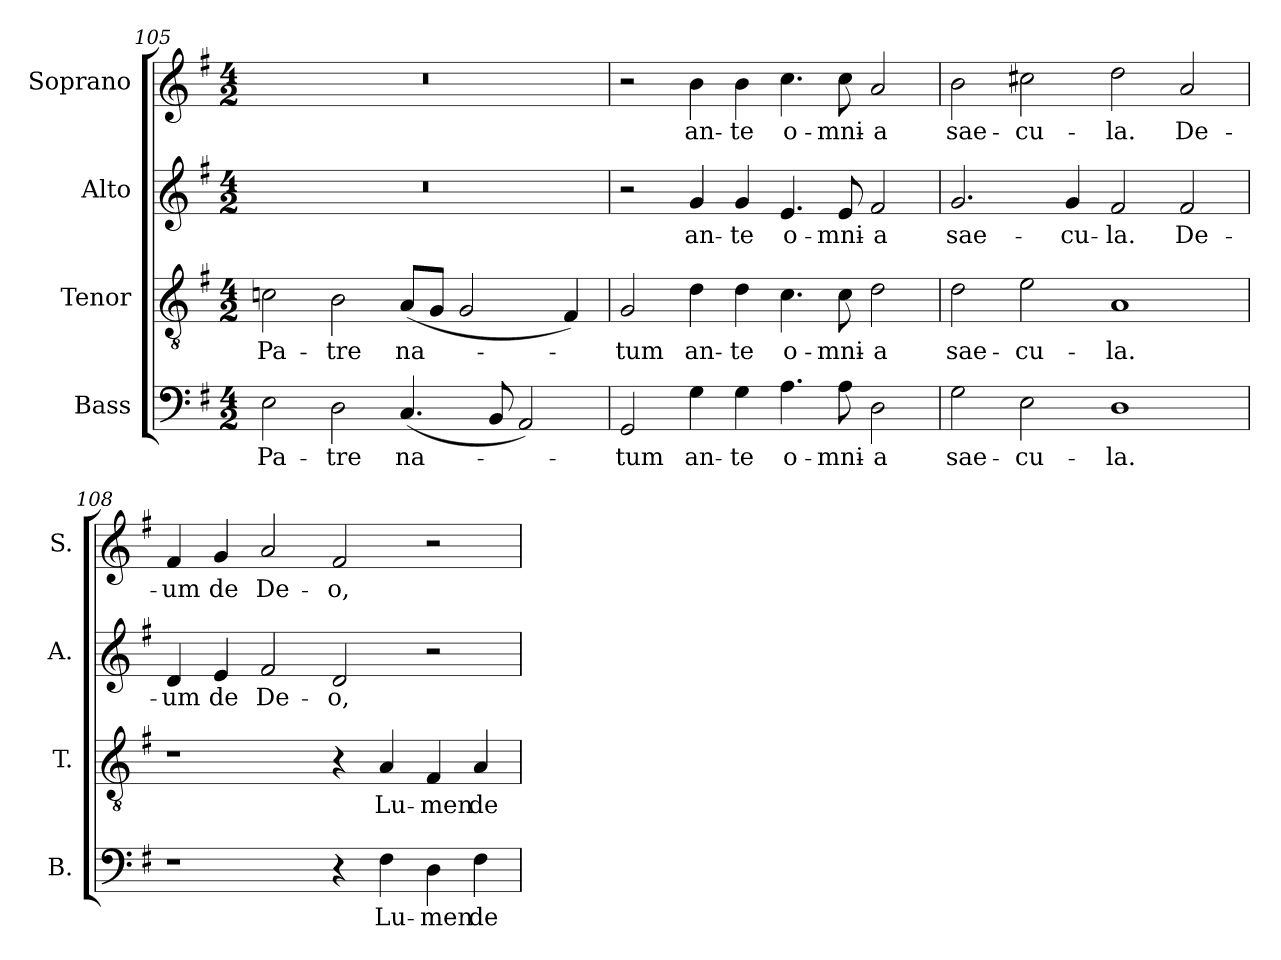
**kern	**text	**kern	**text	**kern	**text	**kern	**text
*part4	*part4	*part3	*part3	*part2	*part2	*part1	*part1
*staff4	*staff4	*staff3	*staff3	*staff2	*staff2	*staff1	*staff1
*I"Bass	*	*I"Tenor	*	*I"Alto	*	*I"Soprano	*
*I'B.	*	*I'T.	*	*I'A.	*	*I'S.	*
*clefF4	*	*clefGv2	*	*clefG2	*	*clefG2	*
*	*	*ITrd7c12	*	*	*	*	*
*k[f#]	*	*k[f#]	*	*k[f#]	*	*k[f#]	*
*G:	*	*G:	*	*G:	*	*G:	*
*M4/2	*	*M4/2	*	*M4/2	*	*M4/2	*
=105	=105	=105	=105	=105	=105	=105	=105
!	!LO:LY:b:color=#000000	!	!	!	!	!	!
!	!	!	!LO:LY:b:color=#000000	!LO:N:vis=1	!	!LO:N:vis=1	!
2Ei\	Pa-	2Cni\	Pa-	0r	.	0r	.
!	!LO:LY:b:color=#000000	!	!	!	!	!	!
!	!	!	!LO:LY:b:color=#000000	!	!	!	!
2Di\	-tre	2BBi\	-tre	.	.	.	.
!	!LO:LY:b:color=#000000	!	!	!	!	!	!
!	!	!	!LO:LY:b:color=#000000	!	!	!	!
(4.Ci/	na-	(8AAi/L	na-	.	.	.	.
.	.	8GGi/J	.	.	.	.	.
.	.	2GGi/	.	.	.	.	.
8BBi/	.	.	.	.	.	.	.
2AAi/)	.	.	.	.	.	.	.
.	.	4FF#i/)	.	.	.	.	.
=106	=106	=106	=106	=106	=106	=106	=106
!	!LO:LY:b:color=#000000	!	!	!	!	!	!
!	!	!	!LO:LY:b:color=#000000	!	!	!	!
2GGi/	-tum	2GGi/	-tum	2r	.	2r	.
!	!LO:LY:b:color=#000000	!	!	!	!	!	!
!	!	!	!LO:LY:b:color=#000000	!	!	!	!
!	!	!	!	!	!LO:LY:b:color=#000000	!	!
!	!	!	!	!	!	!	!LO:LY:b:color=#000000
4Gi\	an-	4Di\	an-	4gi/	an-	4bi\	an-
!	!LO:LY:b:color=#000000	!	!	!	!	!	!
!	!	!	!LO:LY:b:color=#000000	!	!	!	!
!	!	!	!	!	!LO:LY:b:color=#000000	!	!
!	!	!	!	!	!	!	!LO:LY:b:color=#000000
4Gi\	-te	4Di\	-te	4gi/	-te	4bi\	-te
!	!LO:LY:b:color=#000000	!	!	!	!	!	!
!	!	!	!LO:LY:b:color=#000000	!	!	!	!
!	!	!	!	!	!LO:LY:b:color=#000000	!	!
!	!	!	!	!	!	!	!LO:LY:b:color=#000000
4.Ai\	o-	4.Ci\	o-	4.ei/	o-	4.cci\	o-
!	!LO:LY:b:color=#000000	!	!	!	!	!	!
!	!	!	!LO:LY:b:color=#000000	!	!	!	!
!	!	!	!	!	!LO:LY:b:color=#000000	!	!
!	!	!	!	!	!	!	!LO:LY:b:color=#000000
8Ai\	-mni-	8Ci\	-mni-	8ei/	-mni-	8cci\	-mni-
!	!LO:LY:b:color=#000000	!	!	!	!	!	!
!	!	!	!LO:LY:b:color=#000000	!	!	!	!
!	!	!	!	!	!LO:LY:b:color=#000000	!	!
!	!	!	!	!	!	!	!LO:LY:b:color=#000000
2Di\	-a	2Di\	-a	2f#i/	-a	2ai/	-a
=107	=107	=107	=107	=107	=107	=107	=107
!	!LO:LY:b:color=#000000	!	!	!	!	!	!
!	!	!	!LO:LY:b:color=#000000	!	!	!	!
!	!	!	!	!	!LO:LY:b:color=#000000	!	!
!	!	!	!	!	!	!	!LO:LY:b:color=#000000
2Gi\	sae-	2Di\	sae-	2.gi/	sae-	2bi\	sae-
!	!LO:LY:b:color=#000000	!	!	!	!	!	!
!	!	!	!LO:LY:b:color=#000000	!	!	!	!
!	!	!	!	!	!	!	!LO:LY:b:color=#000000
2Ei\	-cu-	2Ei\	-cu-	.	.	2cc#Xi\	-cu-
!	!	!	!	!	!LO:LY:b:color=#000000	!	!
.	.	.	.	4gi/	-cu-	.	.
!	!LO:LY:b:color=#000000	!	!	!	!	!	!
!	!	!	!LO:LY:b:color=#000000	!	!	!	!
!	!	!	!	!	!LO:LY:b:color=#000000	!	!
!	!	!	!	!	!	!	!LO:LY:b:color=#000000
1Di	-la.	1AAi	-la.	2f#i/	-la.	2ddi\	-la.
!	!	!	!	!	!LO:LY:b:color=#000000	!	!
!	!	!	!	!	!	!	!LO:LY:b:color=#000000
.	.	.	.	2f#i/	De-	2ai/	De-
!!LO:LB:g=z
=108	=108	=108	=108	=108	=108	=108	=108
!	!	!	!	!	!LO:LY:b:color=#000000	!	!
!	!	!	!	!	!	!	!LO:LY:b:color=#000000
1r	.	1r	.	4di/	-um	4f#i/	-um
!	!	!	!	!	!LO:LY:b:color=#000000	!	!
!	!	!	!	!	!	!	!LO:LY:b:color=#000000
.	.	.	.	4ei/	de	4gi/	de
!	!	!	!	!	!LO:LY:b:color=#000000	!	!
!	!	!	!	!	!	!	!LO:LY:b:color=#000000
.	.	.	.	2f#i/	De-	2ai/	De-
!	!	!	!	!	!LO:LY:b:color=#000000	!	!
!	!	!	!	!	!	!	!LO:LY:b:color=#000000
4r	.	4r	.	2di/	-o,	2f#i/	-o,
!	!LO:LY:b:color=#000000	!	!	!	!	!	!
!	!	!	!LO:LY:b:color=#000000	!	!	!	!
4F#i\	Lu-	4AAi/	Lu-	.	.	.	.
!	!LO:LY:b:color=#000000	!	!	!	!	!	!
!	!	!	!LO:LY:b:color=#000000	!	!	!	!
4Di\	-men	4FF#i/	-men	2r	.	2r	.
!	!LO:LY:b:color=#000000	!	!	!	!	!	!
!	!	!	!LO:LY:b:color=#000000	!	!	!	!
4F#i\	de	4AAi/	de	.	.	.	.
=	=	=	=	=	=	=	=
*-	*-	*-	*-	*-	*-	*-	*-
